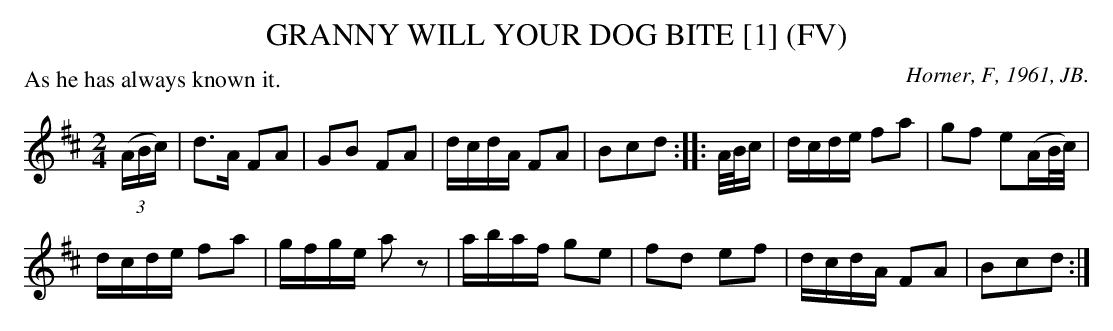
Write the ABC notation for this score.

X:1
T: GRANNY WILL YOUR DOG BITE [1] (FV)
O: Horner, F, 1961, JB.
P: As he has always known it.
M: 2/4
L: 1/16
K: D
(3(ABc) |\
d3A F2A2 | G2B2 F2A2 | dcdA F2A2 | B2c2d2 :: A/B/c | dcde f2a2 | g2f2 e2(AB/c/) |
dcde f2a2 | gfge a2z2 | abaf g2e2 | f2d2 e2f2 | dcdA F2A2 | B2c2d2 :|
